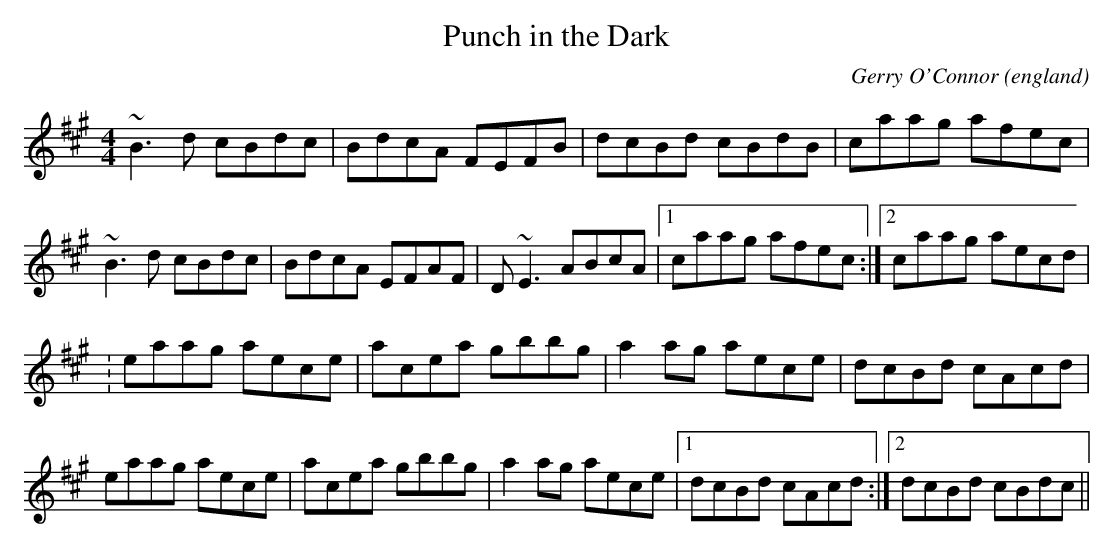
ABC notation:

X:1
T:Punch in the Dark
O:england
M:4/4
L:1/8
C:Gerry O'Connor
K:BDor
~B3d cBdc|BdcA FEFB|dcBd cBdB|caag afec|
~B3d cBdc|BdcA EFAF|D~E3 ABcA|1caag afec:|2caag aecd|
:eaag aece|acea gbbg|a2ag aece|dcBd cAcd|
eaag aece|acea gbbg|a2ag aece|1dcBd cAcd:|2dcBd cBdc||
